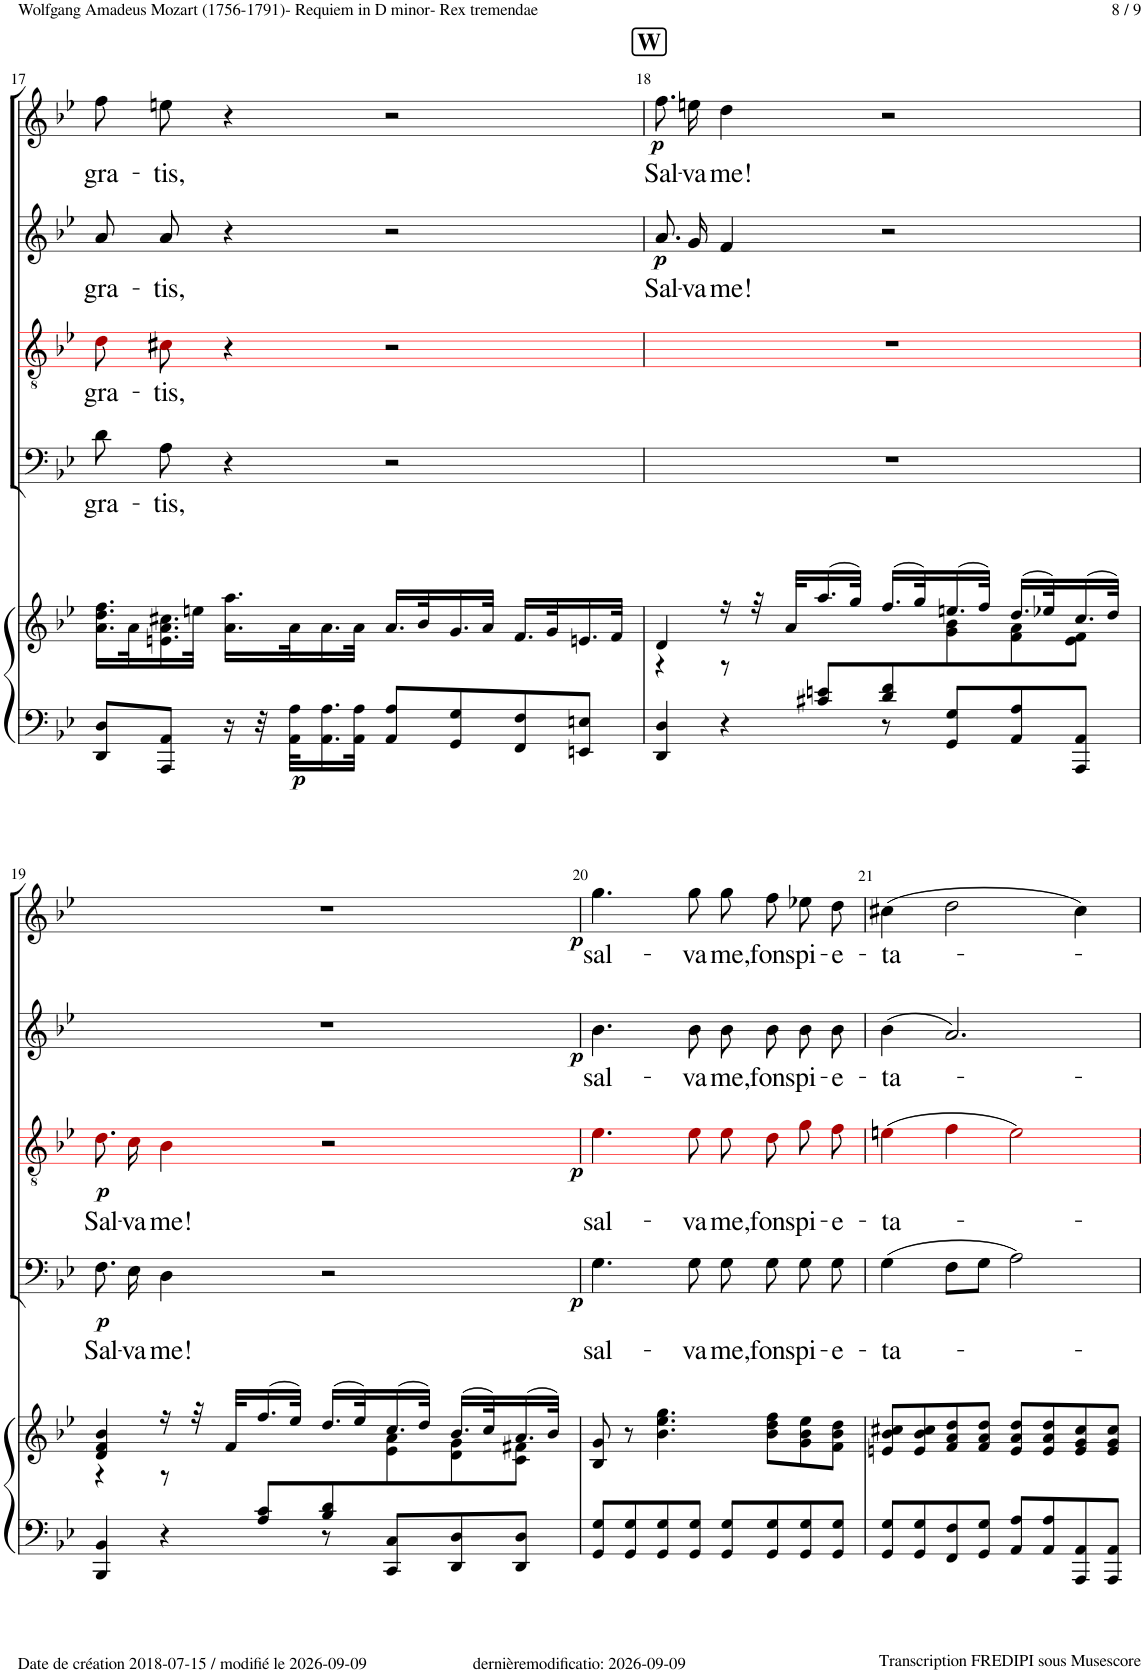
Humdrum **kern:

**kern	**kern	**dynam	**kern	**text	**dynam	**kern	**text	**dynam	**kern	**text	**dynam	**kern	**text	**dynam
*part5	*part5	*part5	*part4	*part4	*part4	*part3	*part3	*part3	*part2	*part2	*part2	*part1	*part1	*part1
*staff6	*staff5	*staff5/6	*staff4	*staff4	*staff4	*staff3	*staff3	*staff3	*staff2	*staff2	*staff2	*staff1	*staff1	*staff1
*I"Piano	*	*	*I"Bass	*	*	*I"Tenor	*	*	*I"Alto	*	*	*I"Soprano	*	*
*I'Pno	*	*	*	*	*	*	*	*	*	*	*	*	*	*
!!LO:PB:g=z
*clefF4	*clefG2	*	*clefF4	*	*	*clefGv2	*	*	*clefG2	*	*	*clefG2	*	*
*	*	*	*	*	*	*ITrd8c14	*	*	*	*	*	*	*	*
*k[b-e-]	*k[b-e-]	*	*k[b-e-]	*	*	*k[b-e-]	*	*	*k[b-e-]	*	*	*k[b-e-]	*	*
*M8/8	*M8/8	*	*M8/8	*	*	*M8/8	*	*	*M8/8	*	*	*M8/8	*	*
*met(c)	*met(c)	*	*met(c)	*	*	*met(c)	*	*	*met(c)	*	*	*met(c)	*	*
=17	=17	=17	=17	=17	=17	=17	=17	=17	=17	=17	=17	=17	=17	=17
!	!	!	!	!LO:LY:b	!	!	!LO:LY:b	!	!	!LO:LY:b	!	!	!LO:LY:b	!
8DD/ 8D/L	16.a\ 16.dd\ 16.ff\LL	.	8d!\	gra-	.	8d!i\L	gra-	.	8a!/L	gra-	.	8ff!\L	gra-	.
.	32a\K	.	.	.	.	.	.	.	.	.	.	.	.	.
!	!	!	!	!LO:LY:b	!	!	!LO:LY:b	!	!	!LO:LY:b	!	!	!LO:LY:b	!
8AAA/ 8AA/J	16.en\ 16.a\ 16.cc#X\	.	8A!\	-tis,	.	8c#X!i\J	-tis,	.	8a!/J	-tis,	.	8een!\J	-tis,	.
.	32een\JJk	.	.	.	.	.	.	.	.	.	.	.	.	.
16r	16.a\ 16.aa\LL	.	4r	.	.	4r	.	.	4r	.	.	4r	.	.
32r	.	.	.	.	.	.	.	.	.	.	.	.	.	.
!	!	!LO:DY:b=2	!	!	!	!	!	!	!	!	!	!	!	!
32AA\ 32A\KLL	32a\K	p	.	.	.	.	.	.	.	.	.	.	.	.
16.AA\ 16.A\	16.a\	.	.	.	.	.	.	.	.	.	.	.	.	.
32AA\ 32A\JJk	32a\JJk	.	.	.	.	.	.	.	.	.	.	.	.	.
8AA/ 8A/L	16.a/LL	.	2r	.	.	2r	.	.	2r	.	.	2r	.	.
.	32b-/K	.	.	.	.	.	.	.	.	.	.	.	.	.
8GG/ 8G/	16.g/	.	.	.	.	.	.	.	.	.	.	.	.	.
.	32a/JJk	.	.	.	.	.	.	.	.	.	.	.	.	.
8FF/ 8F/	16.f/LL	.	.	.	.	.	.	.	.	.	.	.	.	.
.	32g/K	.	.	.	.	.	.	.	.	.	.	.	.	.
8EEn/ 8En/J	16.en/	.	.	.	.	.	.	.	.	.	.	.	.	.
.	32f/JJk	.	.	.	.	.	.	.	.	.	.	.	.	.
!!LO:REH:place=s1:a:B:cj:fs=14:t=W
=18	=18	=18	=18	=18	=18	=18	=18	=18	=18	=18	=18	=18	=18	=18
*^	*^	*	*	*	*	*	*	*	*	*	*	*	*	*
!	!	!	!	!	!	!	!	!	!	!	!	!LO:LY:b	!LO:DY:b	!	!LO:LY:b	!LO:DY:b
4.ryy	4DD/ 4D/	4d/	4r	.	1r	.	.	1r	.	.	8.a!/L	Sal-	p	8.ff!\L	Sal-	p
!	!	!	!	!	!	!	!	!	!	!	!	!LO:LY:b	!	!	!LO:LY:b	!
.	.	.	.	.	.	.	.	.	.	.	16g!/Jk	-va	.	16een!\Jk	-va	.
!	!	!	!	!	!	!	!	!	!	!	!	!LO:LY:b	!	!	!LO:LY:b	!
.	4r	16r	8r	.	.	.	.	.	.	.	4f!/	me!	.	4dd!\	me!	.
.	.	32r	.	.	.	.	.	.	.	.	.	.	.	.	.	.
.	.	32a/KLL	.	.	.	.	.	.	.	.	.	.	.	.	.	.
8c#X/ 8en/L	.	(16.aa/	4ryy	.	.	.	.	.	.	.	.	.	.	.	.	.
.	.	32gg/JJk)	.	.	.	.	.	.	.	.	.	.	.	.	.	.
8d/ 8f/	8r	(16.ff/LL	.	.	.	.	.	.	.	.	2r	.	.	2r	.	.
.	.	32gg/K)	.	.	.	.	.	.	.	.	.	.	.	.	.	.
4.ryy	8GG/ 8G/L	(16.een/	8g\ 8b-\	.	.	.	.	.	.	.	.	.	.	.	.	.
.	.	32ff/JJk)	.	.	.	.	.	.	.	.	.	.	.	.	.	.
.	8AA/ 8A/	(16.dd/LL	8f\ 8a\	.	.	.	.	.	.	.	.	.	.	.	.	.
.	.	32ee-X/K)	.	.	.	.	.	.	.	.	.	.	.	.	.	.
.	8AAA/ 8AA/J	(16.cc/	8e-\ 8f\J	.	.	.	.	.	.	.	.	.	.	.	.	.
.	.	32dd/JJk)	.	.	.	.	.	.	.	.	.	.	.	.	.	.
!!LO:LB:g=z
=19	=19	=19	=19	=19	=19	=19	=19	=19	=19	=19	=19	=19	=19	=19	=19	=19
!	!	!	!	!	!	!LO:LY:b	!LO:DY:b	!	!LO:LY:b	!LO:DY:b	!	!	!	!	!	!
4.ryy	4BBB-/ 4BB-/	4d/ 4f/ 4b-/	4r	.	8.F!\	Sal-	p	8.d!i\L	Sal-	p	1r	.	.	1r	.	.
!	!	!	!	!	!	!LO:LY:b	!	!	!LO:LY:b	!	!	!	!	!	!	!
.	.	.	.	.	16E-!\	-va	.	16c!i\Jk	-va	.	.	.	.	.	.	.
!	!	!	!	!	!	!LO:LY:b	!	!	!LO:LY:b	!	!	!	!	!	!	!
.	4r	16r	8r	.	4D!\	me!	.	4B-!i\	me!	.	.	.	.	.	.	.
.	.	32r	.	.	.	.	.	.	.	.	.	.	.	.	.	.
.	.	32f/KLL	.	.	.	.	.	.	.	.	.	.	.	.	.	.
8A/ 8c/L	.	(16.ff/	4ryy	.	.	.	.	.	.	.	.	.	.	.	.	.
.	.	32ee-/JJk)	.	.	.	.	.	.	.	.	.	.	.	.	.	.
8B-/ 8d/	8r	(16.dd/LL	.	.	2r	.	.	2r	.	.	.	.	.	.	.	.
.	.	32ee-/K)	.	.	.	.	.	.	.	.	.	.	.	.	.	.
4.ryy	8CC/ 8C/L	(16.cc/	8e-\ 8a\	.	.	.	.	.	.	.	.	.	.	.	.	.
.	.	32dd/JJk)	.	.	.	.	.	.	.	.	.	.	.	.	.	.
.	8DD/ 8D/	(16.b-/LL	8d\ 8g\	.	.	.	.	.	.	.	.	.	.	.	.	.
.	.	32cc/K)	.	.	.	.	.	.	.	.	.	.	.	.	.	.
.	8DD/ 8D/J	(16.a/	8c\ 8f#X\J	.	.	.	.	.	.	.	.	.	.	.	.	.
.	.	32b-/JJk)	.	.	.	.	.	.	.	.	.	.	.	.	.	.
*v	*v	*	*	*	*	*	*	*	*	*	*	*	*	*	*	*
*	*v	*v	*	*	*	*	*	*	*	*	*	*	*	*	*
=20	=20	=20	=20	=20	=20	=20	=20	=20	=20	=20	=20	=20	=20	=20
!	!	!	!	!LO:LY:b	!LO:DY:b	!	!LO:LY:b	!LO:DY:b	!	!LO:LY:b	!LO:DY:b	!	!LO:LY:b	!LO:DY:b
8GG/ 8G/L	8B-/ 8g/	.	4.G!\	sal-	p	4.e-!i\	sal-	p	4.b-!\	sal-	p	4.gg!\	sal-	p
8GG/ 8G/	8r	.	.	.	.	.	.	.	.	.	.	.	.	.
8GG/ 8G/	4.b-\ 4.ee-\ 4.gg\	.	.	.	.	.	.	.	.	.	.	.	.	.
!	!	!	!	!LO:LY:b	!	!	!LO:LY:b	!	!	!LO:LY:b	!	!	!LO:LY:b	!
8GG/ 8G/J	.	.	8G!\	-va	.	8e-!i\L	-va	.	8b-!\L	-va	.	8gg!\L	-va	.
!	!	!	!	!LO:LY:b	!	!	!LO:LY:b	!	!	!LO:LY:b	!	!	!LO:LY:b	!
8GG/ 8G/L	.	.	8G'~!\	me,	.	8e-'~!i\	me,	.	8b-'~!\	me,	.	8gg'~!\	me,	.
!	!	!	!	!LO:LY:b	!	!	!LO:LY:b	!	!	!LO:LY:b	!	!	!LO:LY:b	!
8GG/ 8G/	8b-\ 8dd\ 8ff\L	.	8G!\	fons	.	8d!i\	fons	.	8b-!\	fons	.	8ff!\	fons	.
!	!	!	!	!LO:LY:b	!	!	!LO:LY:b	!	!	!LO:LY:b	!	!	!LO:LY:b	!
8GG/ 8G/	8g\ 8b-\ 8ee-\	.	8G!\	pi-	.	8g!i\	pi-	.	8b-!\	pi-	.	8ee-X!\	pi-	.
!	!	!	!	!LO:LY:b	!	!	!LO:LY:b	!	!	!LO:LY:b	!	!	!LO:LY:b	!
8GG/ 8G/J	8f\ 8b-\ 8dd\J	.	8G!\	-e-	.	8f!i\J	-e-	.	8b-!\J	-e-	.	8dd!\J	-e-	.
=21	=21	=21	=21	=21	=21	=21	=21	=21	=21	=21	=21	=21	=21	=21
!	!	!	!	!LO:LY:b	!	!	!LO:LY:b	!	!	!LO:LY:b	!	!	!LO:LY:b	!
8GG/ 8G/L	8en/ 8b-/ 8cc#X/L	.	(4G!\	-ta-	.	(4en!i\	-ta-	.	(4b-!\	-ta-	.	(4cc#X!\	-ta-	.
8GG/ 8G/	8e/ 8b-/ 8cc#/	.	.	.	.	.	.	.	.	.	.	.	.	.
8FF/ 8F/	8f/ 8a/ 8dd/	.	8F!\L	.	.	4f!i\	.	.	2.a!/)	.	.	2dd!\	.	.
8GG/ 8G/J	8f/ 8a/ 8dd/J	.	8G!\J	.	.	.	.	.	.	.	.	.	.	.
8AA/ 8A/L	8e/ 8a/ 8dd/L	.	2A!\)	.	.	2e!i\)	.	.	.	.	.	.	.	.
8AA/ 8A/	8e/ 8a/ 8dd/	.	.	.	.	.	.	.	.	.	.	.	.	.
8AAA/ 8AA/	8e/ 8g/ 8cc#/	.	.	.	.	.	.	.	.	.	.	4cc#!\)	.	.
8AAA/ 8AA/J	8e/ 8g/ 8cc#/J	.	.	.	.	.	.	.	.	.	.	.	.	.
=	=	=	=	=	=	=	=	=	=	=	=	=	=	=
*-	*-	*-	*-	*-	*-	*-	*-	*-	*-	*-	*-	*-	*-	*-
